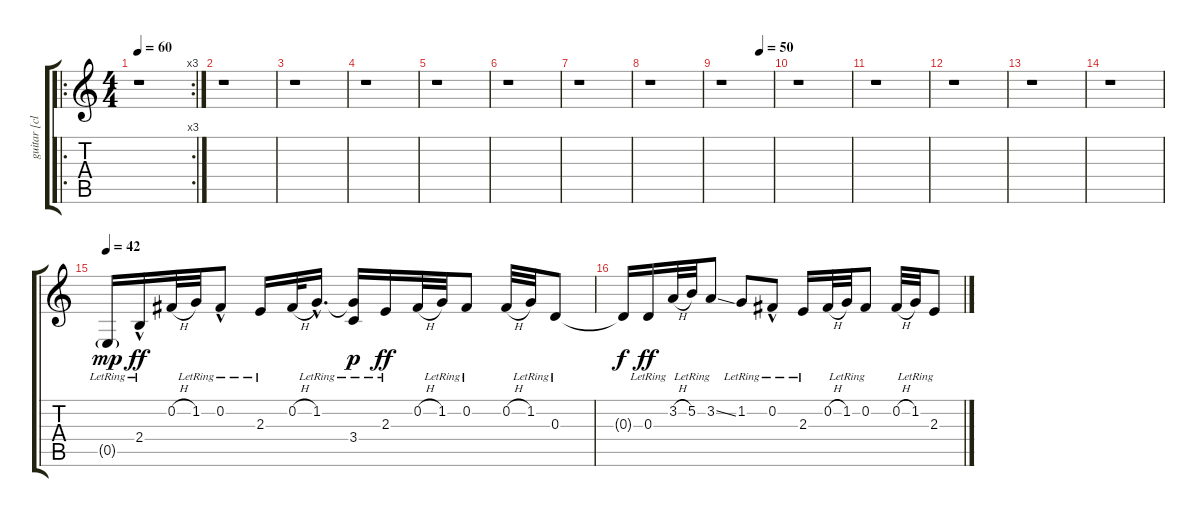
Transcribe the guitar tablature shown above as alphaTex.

\track ("guitar [clean]" "guitar [cl") {instrument electricguitarclean}
\staff {score tabs}
\tuning (B3 Gb3 D3 A2 E2 B1) {hide}
\ro
\rc 3
\ts (4 4)
\tempo 60
\clef g2
\ks c
r.1{dy mp} |
r.1 |
r.1 |
r.1 |
r.1 |
r.1 |
r.1 |
r.1 |
\tempo (50 0.75)
r.1 |
r.1 |
r.1 |
r.1 |
r.1 |
r.1 |
\tempo 42
0.5{g lr}.16 2.4{hac lr}.16{dy ff} 0.2{h}.32 1.2{lr}.32 0.2{hac lr}.8 2.3{lr}.16 0.2{h}.32 1.2{hac lr}.16{d} (1.2{t} 3.4{lr}).16{dy p} 2.3{lr}.16{dy ff} 0.2{h}.32 1.2{lr}.32 0.2{lr}.8 0.2{h}.32 1.2{lr}.32 0.3{lr}.8 |
0.3{t}.16{dy f} 0.3{lr}.16{dy ff} 3.2{h}.32 5.2{lr}.32 3.2{ss}.8 1.2{lr}.8 0.2{hac lr}.8 2.3{lr}.16 0.2{h}.32 1.2{lr}.32 0.2{lr}.8 0.2{h}.32 1.2{lr}.32 2.3{lr}.8
